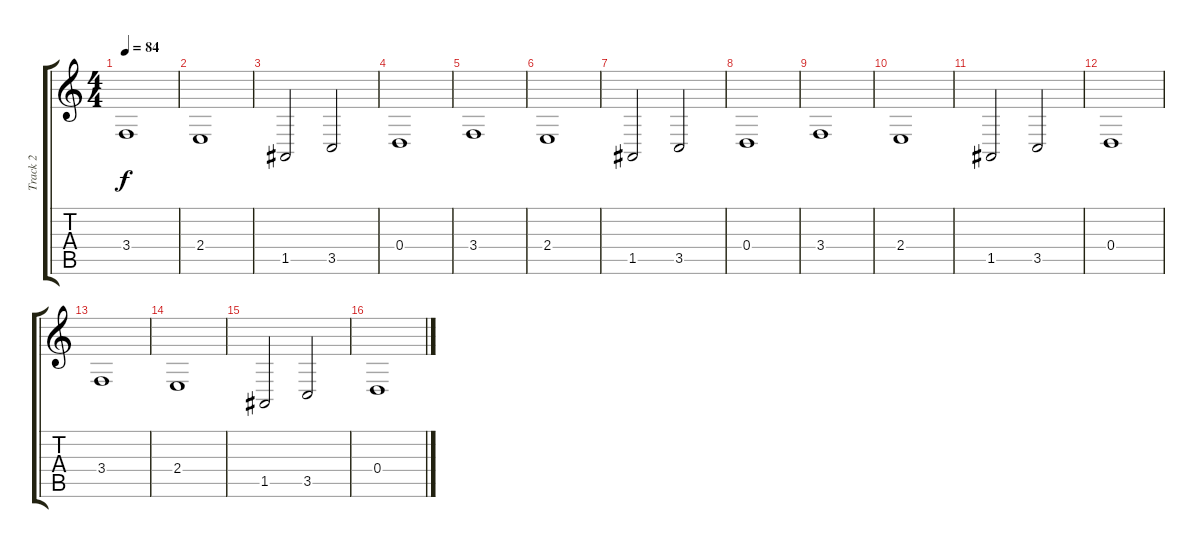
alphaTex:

\track ("Track 2" "Track 2") {instrument lead6voice}
\staff {score tabs}
\tuning (E4 B3 G3 D3 A2 E2) {hide}
\ts (4 4)
\tempo 84
\clef g2
\ks c
3.4.1{dy f} |
2.4.1 |
1.5.2 3.5.2 |
0.4.1 |
3.4.1 |
2.4.1 |
1.5.2 3.5.2 |
0.4.1 |
3.4.1 |
2.4.1 |
1.5.2 3.5.2 |
0.4.1 |
3.4.1 |
2.4.1 |
1.5.2 3.5.2 |
0.4.1
